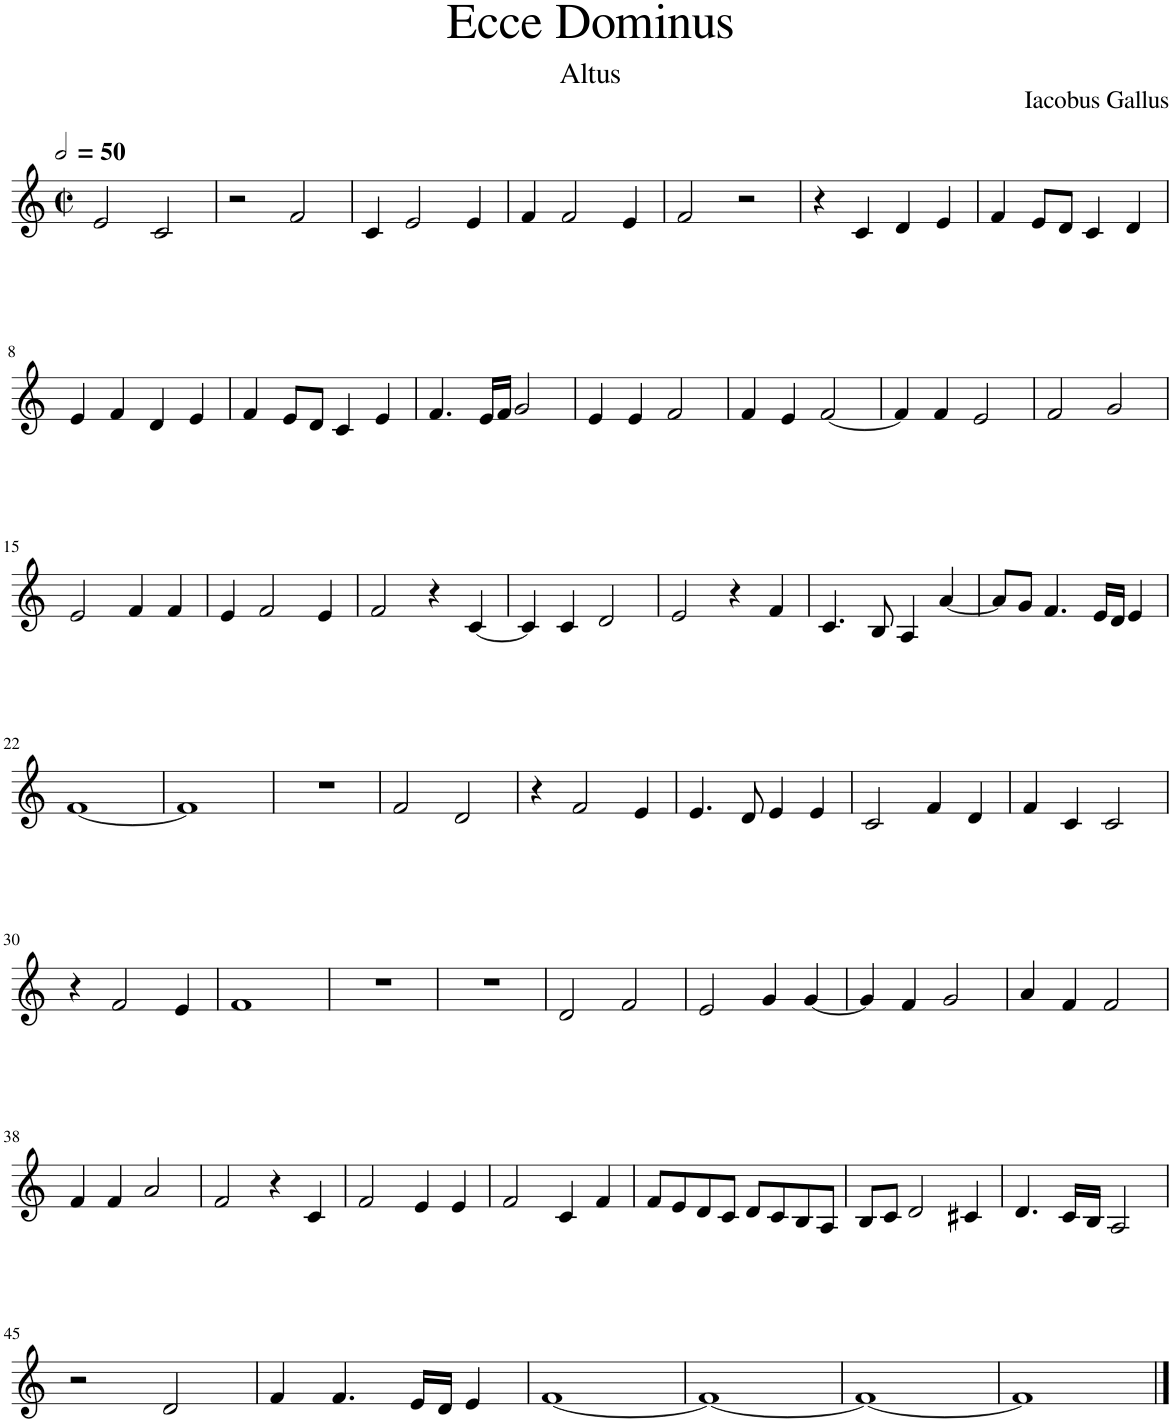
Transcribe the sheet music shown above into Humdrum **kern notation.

**kern
*part1
*staff1
*I"Alt
*I'A.
*clefG2
*k[]
*M2/2
*met(c|)
*MM100
=1
2e/
2c/
=2
2r
2f/
=3
4c/
2e/
4e/
=4
4f/
2f/
4e/
=5
2f/
2r
=6
4r
4c/
4d/
4e/
=7
4f/
8e/L
8d/J
4c/
4d/
!!LO:LB:g=z
=8
4e/
4f/
4d/
4e/
=9
4f/
8e/L
8d/J
4c/
4e/
=10
4.f/
16e/LL
16f/JJ
2g/
=11
4e/
4e/
2f/
=12
4f/
4e/
[2f/
=13
4f/]
4f/
2e/
=14
2f/
2g/
!!LO:LB:g=z
=15
2e/
4f/
4f/
=16
4e/
2f/
4e/
=17
2f/
4r
[4c/
=18
4c/]
4c/
2d/
=19
2e/
4r
4f/
=20
4.c/
8B/
4A/
[4a/
=21
8a/L]
8g/J
4.f/
16e/LL
16d/JJ
4e/
!!LO:LB:g=z
=22
[1f
=23
1f]
=24
1r
=25
2f/
2d/
=26
4r
2f/
4e/
=27
4.e/
8d/
4e/
4e/
=28
2c/
4f/
4d/
=29
4f/
4c/
2c/
!!LO:LB:g=z
=30
4r
2f/
4e/
=31
1f
=32
1r
=33
1r
=34
2d/
2f/
=35
2e/
4g/
[4g/
=36
4g/]
4f/
2g/
=37
4a/
4f/
2f/
!!LO:LB:g=z
=38
4f/
4f/
2a/
=39
2f/
4r
4c/
=40
2f/
4e/
4e/
=41
2f/
4c/
4f/
=42
8f/L
8e/
8d/
8c/J
8d/L
8c/
8B/
8A/J
=43
8B/L
8c/J
2d/
4c#X/
=44
4.d/
16c/LL
16B/JJ
2A/
!!LO:LB:g=z
=45
2r
2d/
=46
4f/
4.f/
16e/LL
16d/JJ
4e/
=47
[1f
=48
1f_
=49
1f_
=50
1f]
==
*-
